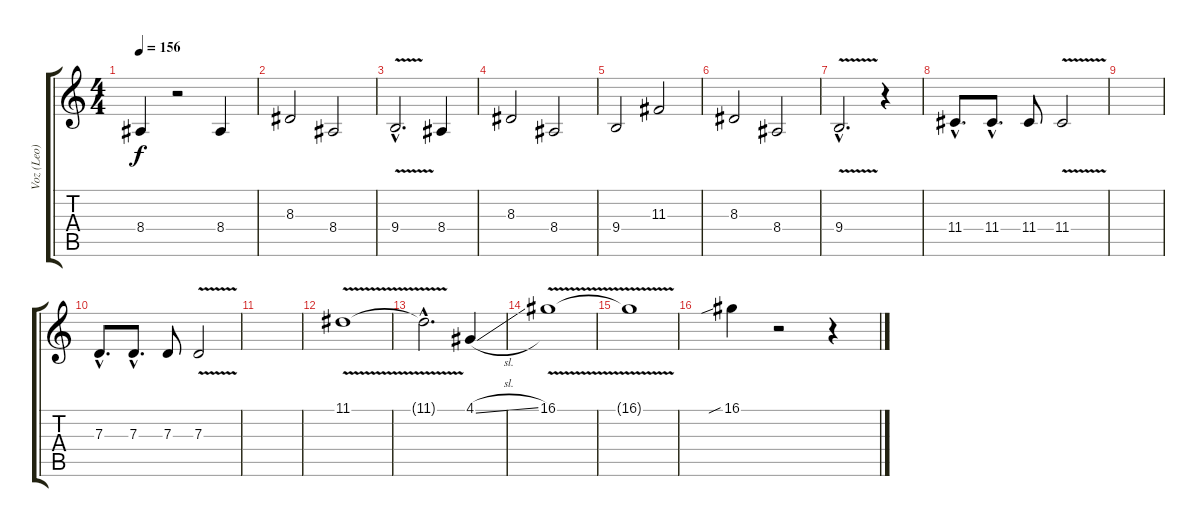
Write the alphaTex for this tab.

\track ("Voz (Leo)" "Voz (Leo)") {instrument altosax}
\staff {score tabs}
\tuning (E4 B3 G3 D3 A2 E2) {hide}
\ts (4 4)
\tempo 156
\clef g2
\ks c
8.4{t}.4{dy f} r.2 8.4.4 |
8.3.2 8.4.2 |
9.4{v hac}.2{d} 8.4.4 |
8.3.2 8.4.2 |
9.4.2 11.3.2 |
8.3.2 8.4.2 |
9.4{v hac}.2{d} r.4 |
11.4{hac}.8{d} 11.4{hac}.8{d} 11.4.8 11.4{v}.2 |
|
7.3{hac}.8{d} 7.3{hac}.8{d} 7.3.8 7.3{v}.2 |
|
11.1{v}.1 |
11.1{hac t}.2{d} 4.1{sl}.4 |
16.1{v}.1 |
16.1{t}.1 |
16.1{sib}.4 r.2 r.4
